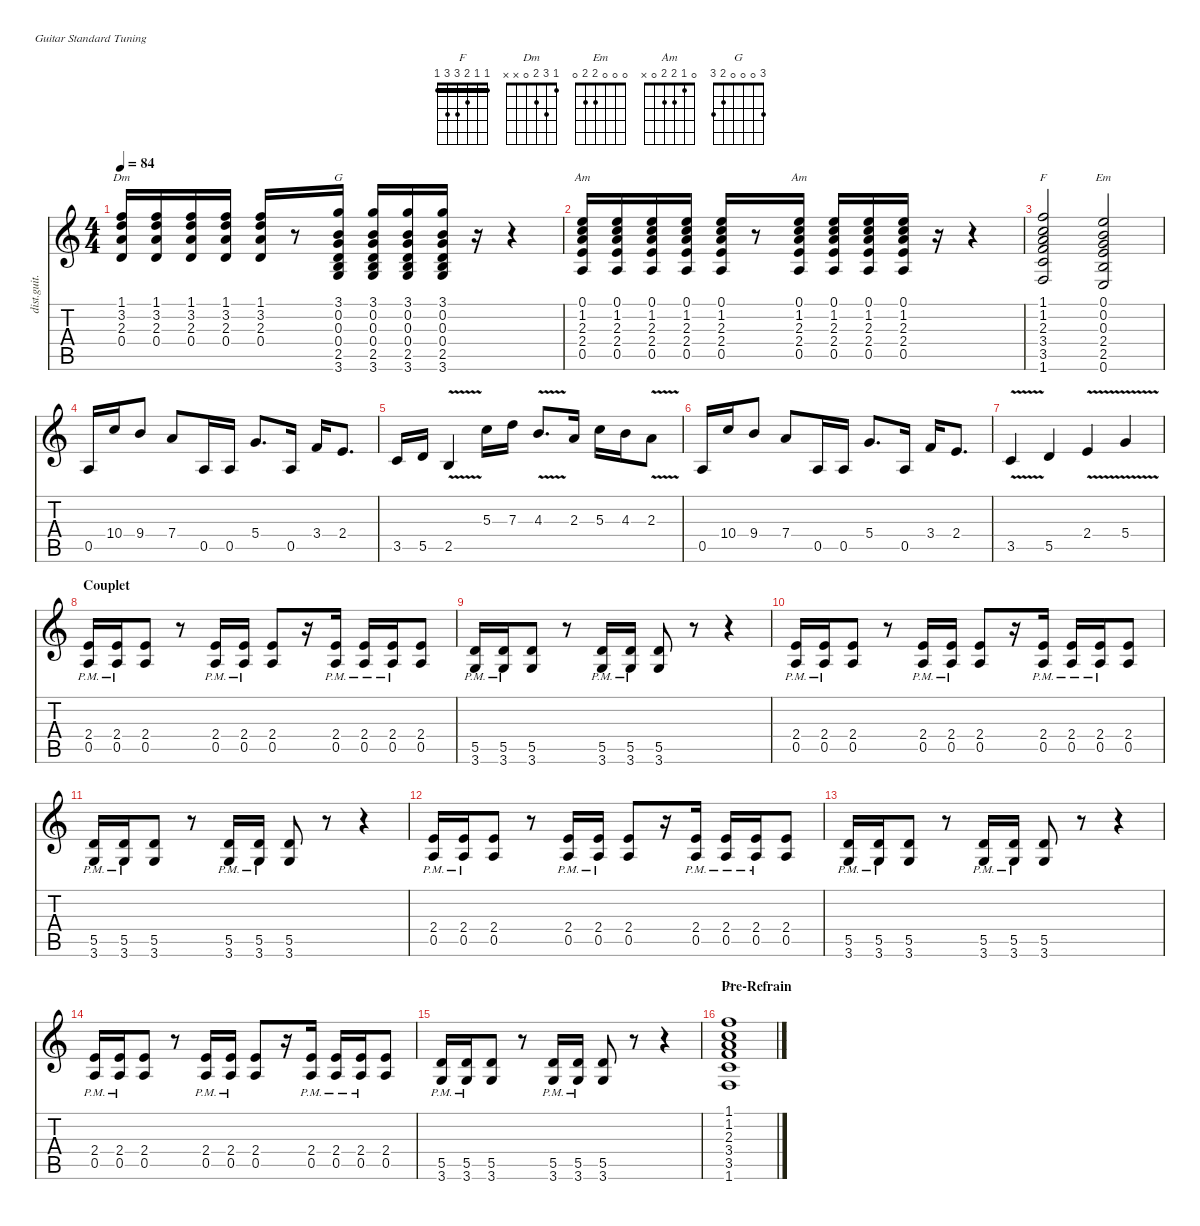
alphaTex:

\defaultSystemsLayout 4
\hideDynamics
\bracketExtendMode nobrackets
\otherSystemsTrackNameOrientation horizontal
\track ("Guitar" "dist.guit.") {instrument distortionguitar}
\staff {score tabs}
\tuning (E4 B3 G3 D3 A2 E2)
\chord ("F" 1 1 2 3 3 1) {showfingering false barre (1 1)}
\chord ("Dm" 1 3 2 0 x x) {showfingering false}
\chord ("Em" 0 0 0 2 2 0) {showfingering false}
\chord ("Am" 0 1 2 2 0 x) {showfingering false}
\chord ("G" 3 0 0 0 2 3) {showfingering false}
\ts (4 4)
\tempo 84
\clef g2
\ks aminor
(0.4 2.3 3.2 1.1).16{ch "Dm" dy mf beam Up} (0.4 2.3 3.2 1.1).16{beam Up} (0.4 2.3 3.2 1.1).16{beam Up} (0.4 2.3 3.2 1.1).16{beam Up} (0.4 2.3 3.2 1.1).16{beam Up} r.8{beam Up} (3.6 2.5 0.4 0.3 0.2 3.1).16{ch "G" beam Up} (3.6 2.5 0.4 0.3 0.2 3.1).16{beam Up} (3.6 2.5 0.4 0.3 0.2 3.1).16{beam Up} (3.6 2.5 0.4 0.3 0.2 3.1).16{beam Up} r.16{beam Up} r.4{beam Up} |
(0.5 2.4 2.3 1.2 0.1).16{ch "Am" beam Up} (0.5 2.4 2.3 1.2 0.1).16{beam Up} (0.5 2.4 2.3 1.2 0.1).16{beam Up} (0.5 2.4 2.3 1.2 0.1).16{beam Up} (0.5 2.4 2.3 1.2 0.1).16{beam Up} r.8{beam Up} (0.5 2.4 2.3 1.2 0.1).16{ch "Am" beam Up} (0.5 2.4 2.3 1.2 0.1).16{beam Up} (0.5 2.4 2.3 1.2 0.1).16{beam Up} (0.5 2.4 2.3 1.2 0.1).16{beam Up} r.16{beam Up} r.4{beam Up} |
(1.6 3.5 3.4 2.3 1.2 1.1).2{ch "F" beam Up} (0.6 2.5 2.4 0.3 0.2 0.1).2{ch "Em" beam Up} |
0.5.16{beam Up} 10.4.16{beam Up} 9.4.8{beam Up} 7.4.8{beam Up} 0.5.16{beam Up} 0.5.16{beam Up} 5.4.8{d beam Up} 0.5.16{beam Up} 3.4.16{beam Up} 2.4.8{d beam Up} |
3.5.16{beam Up} 5.5.16{beam Up} 2.5{v}.4{beam Up} 5.3.16{beam Down} 7.3.16{beam Down} 4.3{v}.8{d beam Up} 2.3.16{beam Up} 5.3.16{beam Down} 4.3.16{beam Down} 2.3{v}.8{beam Down} |
0.5.16{beam Up} 10.4.16{beam Up} 9.4.8{beam Up} 7.4.8{beam Up} 0.5.16{beam Up} 0.5.16{beam Up} 5.4.8{d beam Up} 0.5.16{beam Up} 3.4.16{beam Up} 2.4.8{d beam Up} |
3.5{v}.4{beam Up} 5.5.4{beam Up} 2.4{v}.4{beam Up} 5.4{v}.4{beam Up} |
\section ("" "Couplet")
(0.5{pm} 2.4{pm}).16{beam Up} (0.5{pm} 2.4{pm}).16{beam Up} (0.5 2.4).8{beam Up} r.8{beam Up} (0.5{pm} 2.4{pm}).16{beam Up} (0.5{pm} 2.4{pm}).16{beam Up} (0.5 2.4).8{beam Up} r.16{beam Up} (0.5{pm} 2.4{pm}).16{beam Up} (0.5{pm} 2.4{pm}).16{beam Up} (0.5{pm} 2.4{pm}).16{beam Up} (0.5 2.4).8{beam Up} |
(5.5{pm} 3.6{pm}).16{beam Up} (5.5{pm} 3.6{pm}).16{beam Up} (5.5 3.6).8{beam Up} r.8{beam Up} (5.5{pm} 3.6{pm}).16{beam Up} (5.5{pm} 3.6{pm}).16{beam Up} (5.5 3.6).8{beam Up} r.8{beam Up} r.4{beam Up} |
(0.5{pm} 2.4{pm}).16{beam Up} (0.5{pm} 2.4{pm}).16{beam Up} (0.5 2.4).8{beam Up} r.8{beam Up} (0.5{pm} 2.4{pm}).16{beam Up} (0.5{pm} 2.4{pm}).16{beam Up} (0.5 2.4).8{beam Up} r.16{beam Up} (0.5{pm} 2.4{pm}).16{beam Up} (0.5{pm} 2.4{pm}).16{beam Up} (0.5{pm} 2.4{pm}).16{beam Up} (0.5 2.4).8{beam Up} |
(5.5{pm} 3.6{pm}).16{beam Up} (5.5{pm} 3.6{pm}).16{beam Up} (5.5 3.6).8{beam Up} r.8{beam Up} (5.5{pm} 3.6{pm}).16{beam Up} (5.5{pm} 3.6{pm}).16{beam Up} (5.5 3.6).8{beam Up} r.8{beam Up} r.4{beam Up} |
(0.5{pm} 2.4{pm}).16{beam Up} (0.5{pm} 2.4{pm}).16{beam Up} (0.5 2.4).8{beam Up} r.8{beam Up} (0.5{pm} 2.4{pm}).16{beam Up} (0.5{pm} 2.4{pm}).16{beam Up} (0.5 2.4).8{beam Up} r.16{beam Up} (0.5{pm} 2.4{pm}).16{beam Up} (0.5{pm} 2.4{pm}).16{beam Up} (0.5{pm} 2.4{pm}).16{beam Up} (0.5 2.4).8{beam Up} |
(5.5{pm} 3.6{pm}).16{beam Up} (5.5{pm} 3.6{pm}).16{beam Up} (5.5 3.6).8{beam Up} r.8{beam Up} (5.5{pm} 3.6{pm}).16{beam Up} (5.5{pm} 3.6{pm}).16{beam Up} (5.5 3.6).8{beam Up} r.8{beam Up} r.4{beam Up} |
(0.5{pm} 2.4{pm}).16{beam Up} (0.5{pm} 2.4{pm}).16{beam Up} (0.5 2.4).8{beam Up} r.8{beam Up} (0.5{pm} 2.4{pm}).16{beam Up} (0.5{pm} 2.4{pm}).16{beam Up} (0.5 2.4).8{beam Up} r.16{beam Up} (0.5{pm} 2.4{pm}).16{beam Up} (0.5{pm} 2.4{pm}).16{beam Up} (0.5{pm} 2.4{pm}).16{beam Up} (0.5 2.4).8{beam Up} |
(5.5{pm} 3.6{pm}).16{beam Up} (5.5{pm} 3.6{pm}).16{beam Up} (5.5 3.6).8{beam Up} r.8{beam Up} (5.5{pm} 3.6{pm}).16{beam Up} (5.5{pm} 3.6{pm}).16{beam Up} (5.5 3.6).8{beam Up} r.8{beam Up} r.4{beam Up} |
\section ("" "Pre-Refrain")
(1.6 3.5 3.4 2.3 1.2 1.1).1{ch "F" beam Up}
